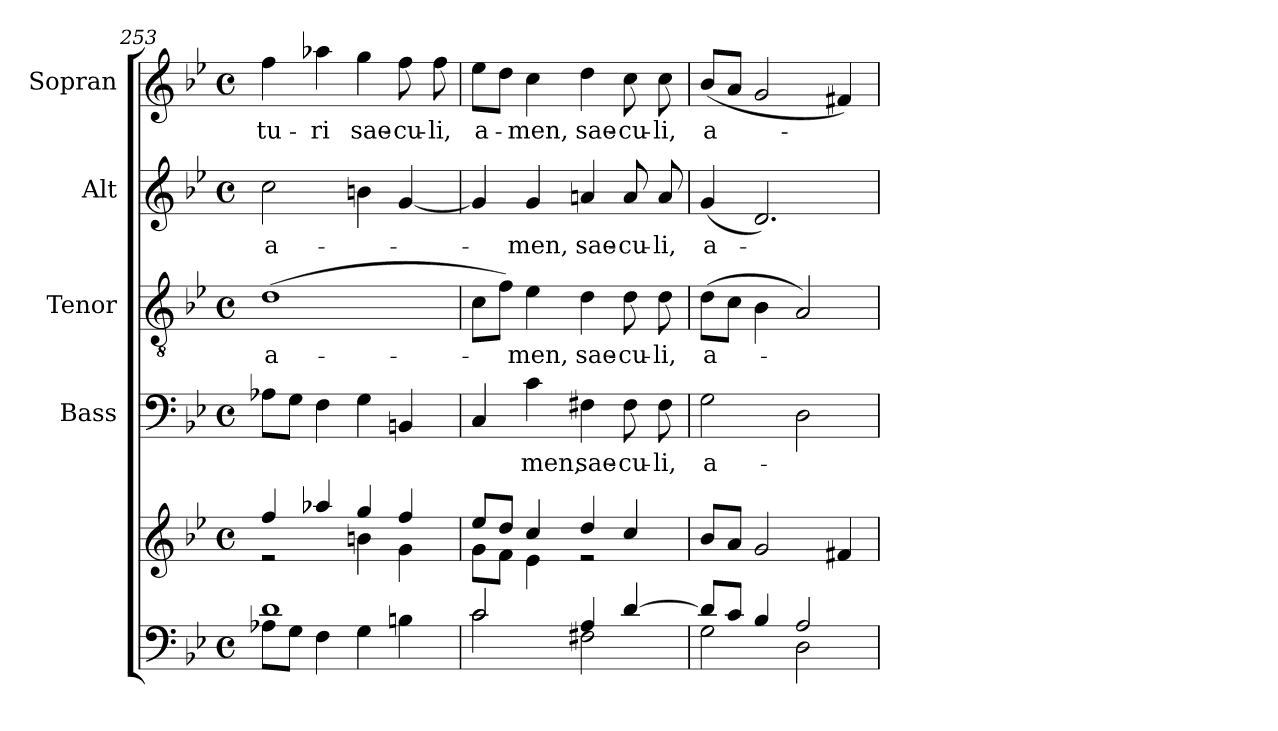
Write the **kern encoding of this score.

**kern	**kern	**kern	**text	**kern	**text	**kern	**text	**kern	**text
*part5	*part5	*part4	*part4	*part3	*part3	*part2	*part2	*part1	*part1
*staff6	*staff5	*staff4	*staff4	*staff3	*staff3	*staff2	*staff2	*staff1	*staff1
*	*	*I"Bass	*	*I"Tenor	*	*I"Alt	*	*I"Sopran	*
*	*	*I'B.	*	*I'T.	*	*I'A.	*	*I'S.	*
*clefF4	*clefG2	*clefF4	*	*clefGv2	*	*clefG2	*	*clefG2	*
*k[b-e-]	*k[b-e-]	*k[b-e-]	*	*k[b-e-]	*	*k[b-e-]	*	*k[b-e-]	*
*B-:	*B-:	*B-:	*	*B-:	*	*B-:	*	*B-:	*
*M4/4	*M4/4	*M4/4	*	*M4/4	*	*M4/4	*	*M4/4	*
*met(c)	*met(c)	*met(c)	*	*met(c)	*	*met(c)	*	*met(c)	*
=253	=253	=253	=253	=253	=253	=253	=253	=253	=253
*^	*^	*	*	*	*	*	*	*	*
!	!	!	!	!	!	!	!LO:LY:b	!	!LO:LY:b	!	!LO:LY:b
1d	8A-X\L	4ff/	2re	8A-X\L	.	(>1d	a-	2cc\	a-	4ff\	-tu-
.	8G\J	.	.	8G\J	.	.	.	.	.	.	.
!	!	!	!	!	!	!	!	!	!	!	!LO:LY:b
.	4F\	4aa-X/	.	4F\	.	.	.	.	.	4aa-X\	-ri
!	!	!	!	!	!	!	!	!	!	!	!LO:LY:b
.	4G\	4gg/	4bn\	4G\	.	.	.	4bn\	.	4gg\	sae-
!	!	!	!	!	!	!	!	!	!	!	!LO:LY:b
.	4Bn\	4ff/	4g\	4BBn/	.	.	.	[4g/	.	8ff\	-cu-
!	!	!	!	!	!	!	!	!	!	!	!LO:LY:b
.	.	.	.	.	.	.	.	.	.	8ff\	-li,
=254	=254	=254	=254	=254	=254	=254	=254	=254	=254	=254	=254
!	!	!	!	!	!	!	!	!	!	!	!LO:LY:b
2c/	2c\	8ee-/L	8g\L	4C/	.	8c\L	.	4g/]	.	8ee-\L	a-
.	.	8dd/J	8f\J	.	.	8f\J)	.	.	.	8dd\J	.
!	!	!	!	!	!LO:LY:b	!	!LO:LY:b	!	!LO:LY:b	!	!LO:LY:b
.	.	4cc/	4e-\	4c\	-men,	4e-\	-men,	4g/	-men,	4cc\	-men,
!	!	!	!	!	!LO:LY:b	!	!LO:LY:b	!	!LO:LY:b	!	!LO:LY:b
4A/	2F#X\	4dd/	2re	4F#X\	sae-	4d\	sae-	4an/	sae-	4dd\	sae-
!	!	!	!	!	!LO:LY:b	!	!LO:LY:b	!	!LO:LY:b	!	!LO:LY:b
[>4d/	.	4cc/	.	8F#\	-cu-	8d\	-cu-	8a/	-cu-	8cc\	-cu-
!	!	!	!	!	!LO:LY:b	!	!LO:LY:b	!	!LO:LY:b	!	!LO:LY:b
.	.	.	.	8F#\	-li,	8d\	-li,	8a/	-li,	8cc\	-li,
*	*	*v	*v	*	*	*	*	*	*	*	*
!!LO:PB:g=z
=255	=255	=255	=255	=255	=255	=255	=255	=255	=255	=255
!	!	!	!	!LO:LY:b	!	!LO:LY:b	!	!LO:LY:b	!	!LO:LY:b
8d/L]	2G\	8b-/L	2G\	a-	(>8d\L	a-	(<4g/	a-	(<8b-/L	a-
8c/J	.	8a/J	.	.	8c\J	.	.	.	8a/J	.
4B-/	.	2g/	.	.	4B-\	.	2.d/)	.	2g/	.
2A/	2D\	.	2D\	.	2A/)	.	.	.	.	.
.	.	4f#X/	.	.	.	.	.	.	4f#X/)	.
*v	*v	*	*	*	*	*	*	*	*	*
=	=	=	=	=	=	=	=	=	=
*-	*-	*-	*-	*-	*-	*-	*-	*-	*-
